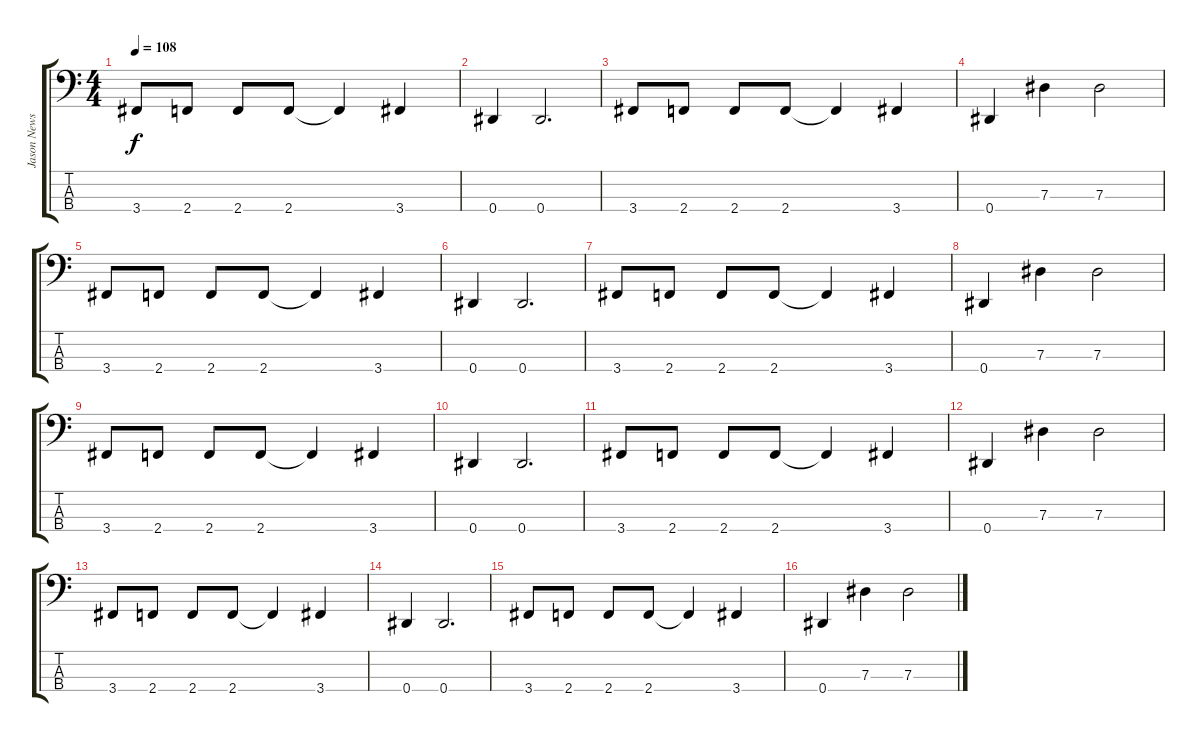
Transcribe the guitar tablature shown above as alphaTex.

\track ("Jason Newstead" "Jason News") {instrument electricbassfinger}
\staff {score tabs}
\tuning (Gb2 Db2 Ab1 Eb1) {hide}
\ts (4 4)
\tempo 108
\clef f4
\ks c
3.4.8{dy f} 2.4.8 2.4.8 2.4.8 2.4{t}.4 3.4.4 |
0.4.4 0.4.2{d} |
3.4.8 2.4.8 2.4.8 2.4.8 2.4{t}.4 3.4.4 |
0.4.4 7.3.4 7.3.2 |
3.4.8 2.4.8 2.4.8 2.4.8 2.4{t}.4 3.4.4 |
0.4.4 0.4.2{d} |
3.4.8 2.4.8 2.4.8 2.4.8 2.4{t}.4 3.4.4 |
0.4.4 7.3.4 7.3.2 |
3.4.8 2.4.8 2.4.8 2.4.8 2.4{t}.4 3.4.4 |
0.4.4 0.4.2{d} |
3.4.8 2.4.8 2.4.8 2.4.8 2.4{t}.4 3.4.4 |
0.4.4 7.3.4 7.3.2 |
3.4.8 2.4.8 2.4.8 2.4.8 2.4{t}.4 3.4.4 |
0.4.4 0.4.2{d} |
3.4.8 2.4.8 2.4.8 2.4.8 2.4{t}.4 3.4.4 |
0.4.4 7.3.4 7.3.2
